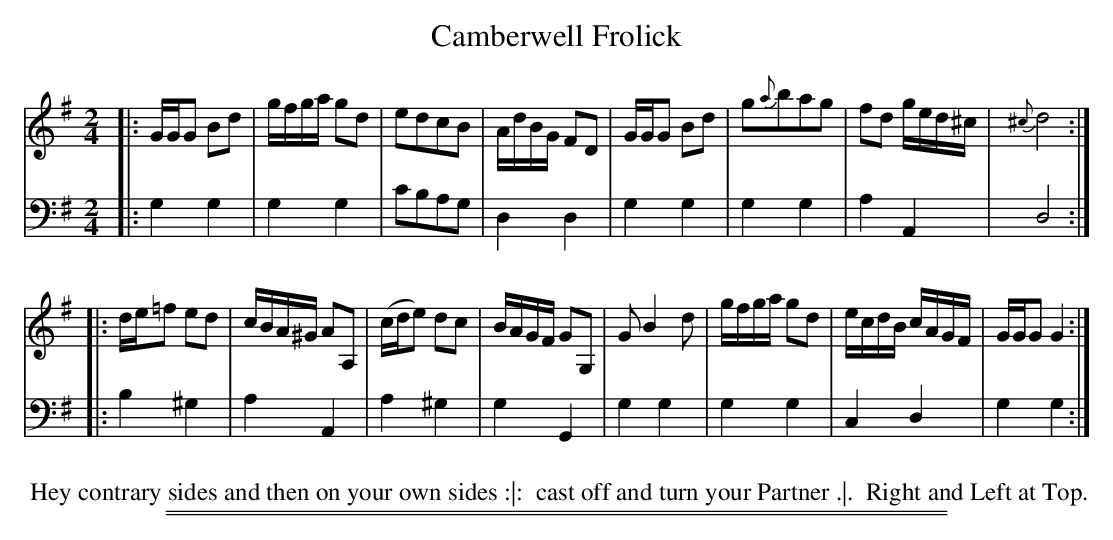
X:1
T: Camberwell Frolick
M: 2/4
L: 1/16
K: G
V: 1
|:\
GGG2 B2d2 | gfga g2d2 | e2d2c2B2 | AdBG F2D2 |\
GGG2 B2d2 | g2{a}b2a2g2 | f2d2 ged^c | {^c}d8 :|
|:\
de=f2 e2d2 | cBA^G A2A,2 | (cde2) d2c2 | BAGF G2G,2 |\
G2 B4 d2 | gfga g2d2 | ecdB cAGF | GGG2 G4 :|
V: 2 clef=bass middle=d
|: g4g4 | g4g4 | c'2b2a2g2 | d4d4 | g4g4 | g4g4 | a4A4 | d8 :|
|: b4^g4 | a4A4 | a4^g4 | g4G4 | g4g4 | g4g4 | c4d4 | g4g4 :|
